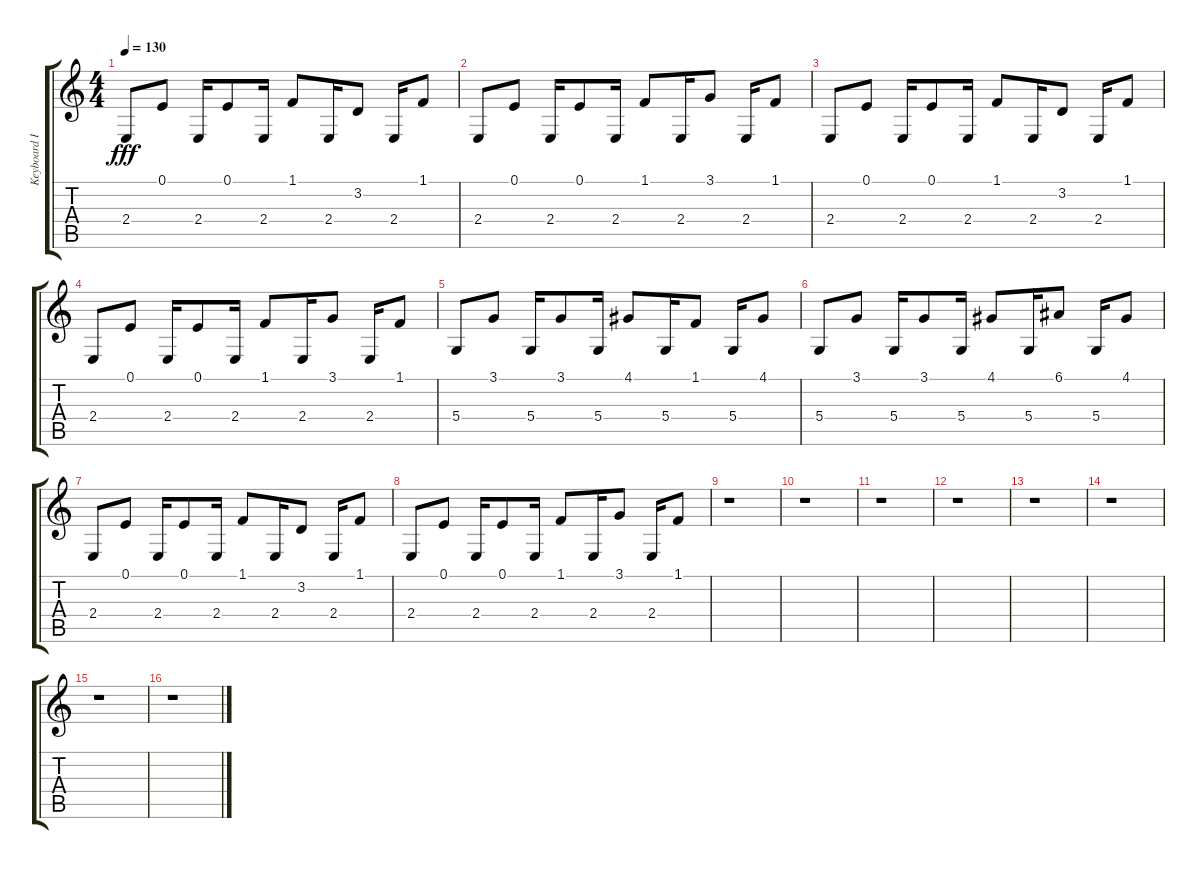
\track ("Keyboard I" "Keyboard I") {instrument pad1newage}
\staff {score tabs}
\tuning (E4 B3 G3 D3 A2 E2) {hide}
\ts (4 4)
\tempo 130
\clef g2
\ks c
2.4.8{dy fff} 0.1.8 2.4.16 0.1.8 2.4.16 1.1.8 2.4.16 3.2.8 2.4.16 1.1.8 |
2.4.8 0.1.8 2.4.16 0.1.8 2.4.16 1.1.8 2.4.16 3.1.8 2.4.16 1.1.8 |
2.4.8 0.1.8 2.4.16 0.1.8 2.4.16 1.1.8 2.4.16 3.2.8 2.4.16 1.1.8 |
2.4.8 0.1.8 2.4.16 0.1.8 2.4.16 1.1.8 2.4.16 3.1.8 2.4.16 1.1.8 |
5.4.8 3.1.8 5.4.16 3.1.8 5.4.16 4.1.8 5.4.16 1.1.8 5.4.16 4.1.8 |
5.4.8 3.1.8 5.4.16 3.1.8 5.4.16 4.1.8 5.4.16 6.1.8 5.4.16 4.1.8 |
2.4.8 0.1.8 2.4.16 0.1.8 2.4.16 1.1.8 2.4.16 3.2.8 2.4.16 1.1.8 |
2.4.8 0.1.8 2.4.16 0.1.8 2.4.16 1.1.8 2.4.16 3.1.8 2.4.16 1.1.8 |
r.1 |
r.1 |
r.1 |
r.1 |
r.1 |
r.1 |
r.1 |
r.1
